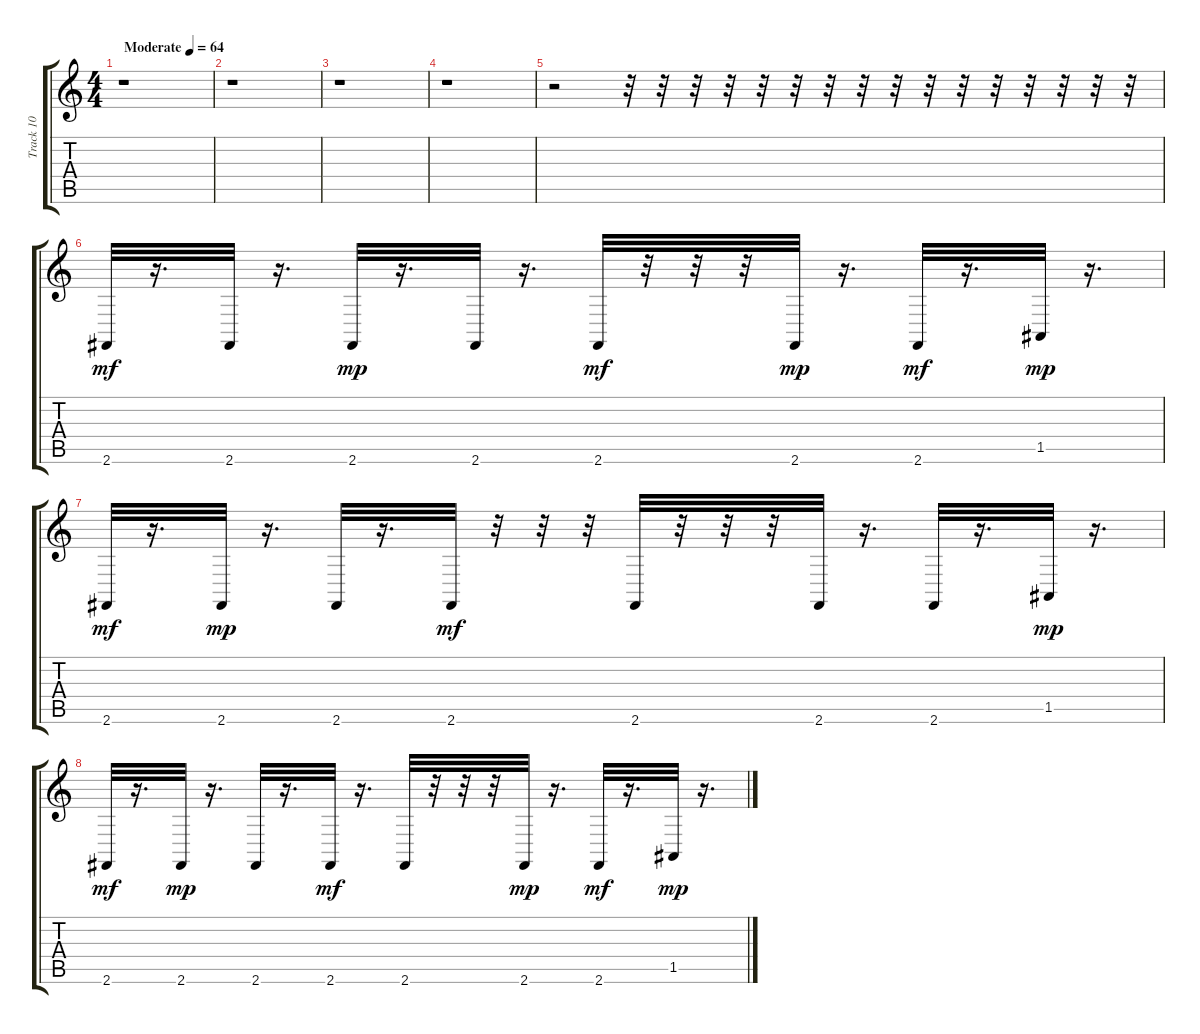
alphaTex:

\track ("Track 10" "Track 10") {instrument acousticgrandpiano}
\staff {score tabs}
\tuning (E4 B3 G3 D3 A2 E2) {hide}
\ts (4 4)
\tempo (64 "Moderate")
\clef g2
\ks c
r.1{dy mf instrument acousticgrandpiano} |
r.1 |
r.1 |
r.1 |
r.2 r.32 r.32 r.32 r.32 r.32 r.32 r.32 r.32 r.32 r.32 r.32 r.32 r.32 r.32 r.32 r.32 |
2.6.32 r.16{d} 2.6.32 r.16{d} 2.6.32{dy mp} r.16{d} 2.6.32 r.16{d} 2.6.32{dy mf} r.32 r.32 r.32 2.6.32{dy mp} r.16{d} 2.6.32{dy mf} r.16{d} 1.5.32{dy mp} r.16{d} |
2.6.32{dy mf} r.16{d} 2.6.32{dy mp} r.16{d} 2.6.32 r.16{d} 2.6.32{dy mf} r.32 r.32 r.32 2.6.32 r.32 r.32 r.32 2.6.32 r.16{d} 2.6.32 r.16{d} 1.5.32{dy mp} r.16{d} |
2.6.32{dy mf} r.16{d} 2.6.32{dy mp} r.16{d} 2.6.32 r.16{d} 2.6.32{dy mf} r.16{d} 2.6.32 r.32 r.32 r.32 2.6.32{dy mp} r.16{d} 2.6.32{dy mf} r.16{d} 1.5.32{dy mp} r.16{d}
